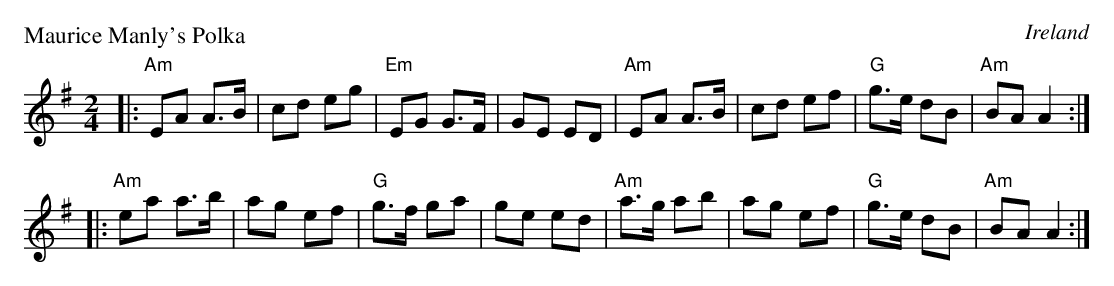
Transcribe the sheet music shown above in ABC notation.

X:1
P: Maurice Manly's Polka
O: Ireland
M: 2/4
L: 1/8
K: ADor
|: "Am"EA A>B | cd eg | "Em"EG G>F | GE ED | "Am"EA A>B | cd ef | "G"g>e dB | "Am"BA A2 :|
|: "Am"ea a>b | ag ef |  "G"g>f ga | ge ed | "Am"a>g ab | ag ef | "G"g>e dB | "Am"BA A2 :|
